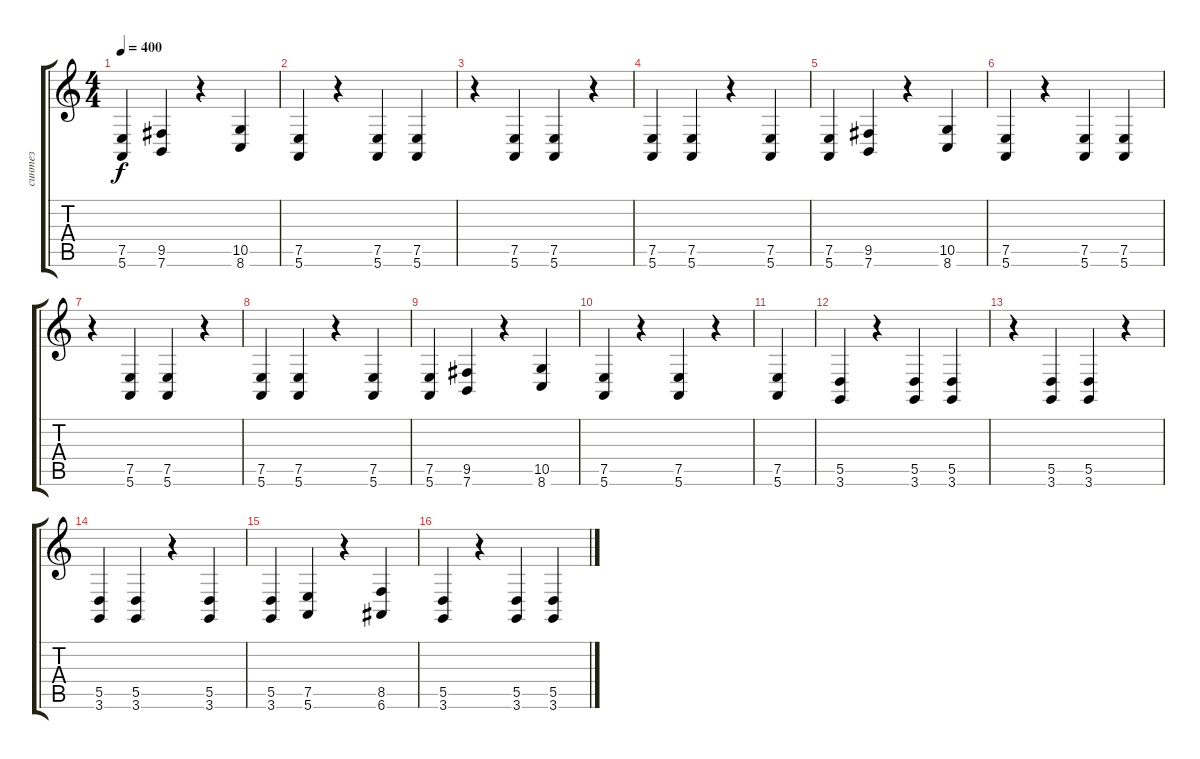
\track ("синтез" "синтез") {instrument lead5charang}
\staff {score tabs}
\tuning (E4 B3 G3 D3 A2 E2) {hide}
\ts (4 4)
\tempo 400
\clef g2
\ks c
(7.5 5.6).4{dy f} (9.5 7.6).4 r.4 (10.5 8.6).4 |
(7.5 5.6).4 r.4 (7.5 5.6).4 (7.5 5.6).4 |
r.4 (7.5 5.6).4 (7.5 5.6).4 r.4 |
(7.5 5.6).4 (7.5 5.6).4 r.4 (7.5 5.6).4 |
(7.5 5.6).4 (9.5 7.6).4 r.4 (10.5 8.6).4 |
(7.5 5.6).4 r.4 (7.5 5.6).4 (7.5 5.6).4 |
r.4 (7.5 5.6).4 (7.5 5.6).4 r.4 |
(7.5 5.6).4 (7.5 5.6).4 r.4 (7.5 5.6).4 |
(7.5 5.6).4 (9.5 7.6).4 r.4 (10.5 8.6).4 |
(7.5 5.6).4 r.4 (7.5 5.6).4 r.4 |
(7.5 5.6).4 |
(5.5 3.6).4 r.4 (5.5 3.6).4 (5.5 3.6).4 |
r.4 (5.5 3.6).4 (5.5 3.6).4 r.4 |
(5.5 3.6).4 (5.5 3.6).4 r.4 (5.5 3.6).4 |
(5.5 3.6).4 (7.5 5.6).4 r.4 (8.5 6.6).4 |
(5.5 3.6).4 r.4 (5.5 3.6).4 (5.5 3.6).4
